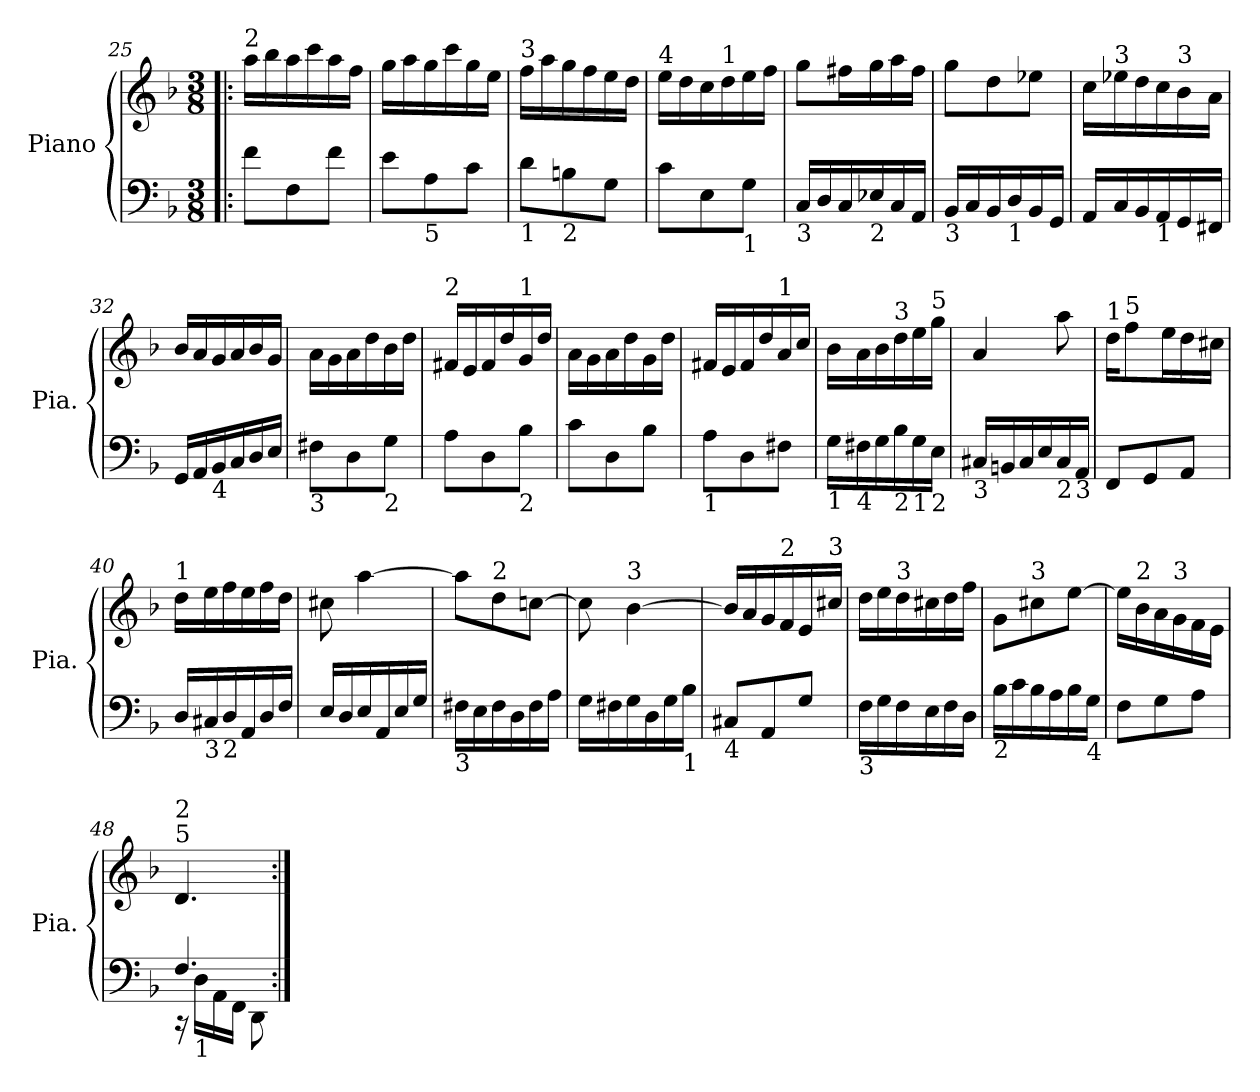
**kern	**kern
*part1	*part1
*staff2	*staff1
*I"Piano	*
*I'Pia.	*
!!LO:LB:g=z
*clefF4	*clefG2
*k[b-]	*k[b-]
*M3/8	*M3/8
=25!|:	=25!|:
!	!LO:TX:a:t=2
8f\L	16aa\LL
.	16bb-\
8F\	16aa\
.	16ccc\
8f\J	16aa\
.	16ff\JJ
=26	=26
8e\L	16gg\LL
.	16aa\
!LO:TX:b:t=5	!
8A\	16gg\
.	16ccc\
8c\J	16gg\
.	16ee\JJ
=27	=27
!	!LO:TX:a:t=3
!LO:TX:b:t=1	!
8d\L	16ff\LL
.	16aa\
!LO:TX:b:t=2	!
8Bn\	16gg\
.	16ff\
8G\J	16ee\
.	16dd\JJ
=28	=28
!	!LO:TX:a:t=4
8c\L	16ee\LL
.	16dd\
8E\	16cc\
!	!LO:TX:a:t=1
.	16dd\
!LO:TX:b:t=1	!
8G\J	16ee\
.	16ff\JJ
=29	=29
!LO:TX:b:t=3	!
16C/LL	8gg\L
16D/	.
16C/	16ff#X\L
!LO:TX:b:t=2	!
16E-X/	16gg\
16C/	16aa\
16AA/JJ	16ff#\JJ
=30	=30
!LO:TX:b:t=3	!
16BB-/LL	8gg\L
16C/	.
16BB-/	8dd\
!LO:TX:b:t=1	!
16D/	.
16BB-/	8ee-X\J
16GG/JJ	.
!!LO:PB:g=z
=31	=31
16AA/LL	16cc\LL
!	!LO:TX:a:t=3
16C/	16ee-X\
16BB-/	16dd\
!LO:TX:b:t=1	!
16AA/	16cc\
!	!LO:TX:a:t=3
16GG/	16b-\
16FF#X/JJ	16a\JJ
=32	=32
16GG/LL	16b-/LL
16AA/	16a/
!LO:TX:b:t=4	!
16BB-/	16g/
16C/	16a/
16D/	16b-/
16E/JJ	16g/JJ
=33	=33
!LO:TX:b:t=3	!
8F#X\L	16a\LL
.	16g\
8D\	16a\
.	16dd\
!LO:TX:b:t=2	!
8G\J	16b-\
.	16dd\JJ
=34	=34
!	!LO:TX:a:t=2
8A\L	16f#X/LL
.	16e/
8D\	16f#/
.	16dd/
!	!LO:TX:a:t=1
!LO:TX:b:t=2	!
8B-\J	16g/
.	16dd/JJ
=35	=35
8c\L	16a\LL
.	16g\
8D\	16a\
.	16dd\
8B-\J	16g\
.	16dd\JJ
=36	=36
!LO:TX:b:t=1	!
8A\L	16f#X/LL
.	16e/
8D\	16f#/
.	16dd/
!	!LO:TX:a:t=1
8F#X\J	16a/
.	16cc/JJ
!!LO:LB:g=z
=37	=37
!LO:TX:b:t=1	!
16G\LL	16b-\LL
!LO:TX:b:t=4	!
16F#X\	16a\
16G\	16b-\
!	!LO:TX:a:t=3
!LO:TX:b:t=2	!
16B-\	16dd\
!LO:TX:b:t=1	!
16G\	16ee\
!	!LO:TX:a:t=5
!LO:TX:b:t=2	!
16E\JJ	16gg\JJ
=38	=38
!LO:TX:b:t=3	!
16C#X/LL	4a/
16BBn/	.
16C#/	.
16E/	.
!LO:TX:b:t=2	!
16C#/	8aa\
!LO:TX:b:t=3	!
16AA/JJ	.
=39	=39
!	!LO:TX:a:t=1
8FF/L	16dd\KL
!	!LO:TX:a:t=5
.	8ff\
8GG/	.
.	16ee\L
8AA/J	16dd\
.	16cc#X\JJ
=40	=40
!	!LO:TX:a:t=1
16D/LL	16dd\LL
!LO:TX:b:t=3	!
16C#X/	16ee\
!LO:TX:b:t=2	!
16D/	16ff\
16AA/	16ee\
16D/	16ff\
16F/JJ	16dd\JJ
=41	=41
16E/LL	8cc#X\
16D/	.
16E/	[4aa\
16AA/	.
16E/	.
16G/JJ	.
=42	=42
!LO:TX:b:t=3	!
16F#X\LL	8aa\L]
16E\	.
!	!LO:TX:a:t=2
16F#\	8dd\
16D\	.
16F#\	[8ccn\J
16A\JJ	.
!!LO:LB:g=z
=43	=43
16G\LL	8cc\]
16F#X\	.
!	!LO:TX:a:t=3
16G\	[4b-\
16D\	.
16G\	.
!LO:TX:b:t=1	!
16B-\JJ	.
=44	=44
!LO:TX:b:t=4	!
8C#X/L	16b-/LL]
.	16a/
8AA/	16g/
!	!LO:TX:a:t=2
.	16f/
8G/J	16e/
!	!LO:TX:a:t=3
.	16cc#X/JJ
=45	=45
!LO:TX:b:t=3	!
16F\LL	16dd\LL
16G\	16ee\
!	!LO:TX:a:t=3
16F\	16dd\
16E\	16cc#X\
16F\	16dd\
16D\JJ	16ff\JJ
=46	=46
!LO:TX:b:t=2	!
16B-\LL	8g\L
16c\	.
!	!LO:TX:a:t=3
16B-\	8cc#X\
16A\	.
16B-\	[8ee\J
!LO:TX:b:t=4	!
16G\JJ	.
=47	=47
8F\L	16ee\LL]
!	!LO:TX:a:t=2
.	16b-\
8G\	16a\
!	!LO:TX:a:t=3
.	16g\
8A\J	16f\
.	16e\JJ
=48	=48
*^	*
!	!	!LO:TX:a:t=5
!	!	!LO:TX:a:t=2
16rCC	4.F/	4.d/
!LO:TX:b:t=1	!	!
16D\LL	.	.
16AA\	.	.
16FF\JJ	.	.
8DD\	.	.
*v	*v	*
=:|!	=:|!
*-	*-
